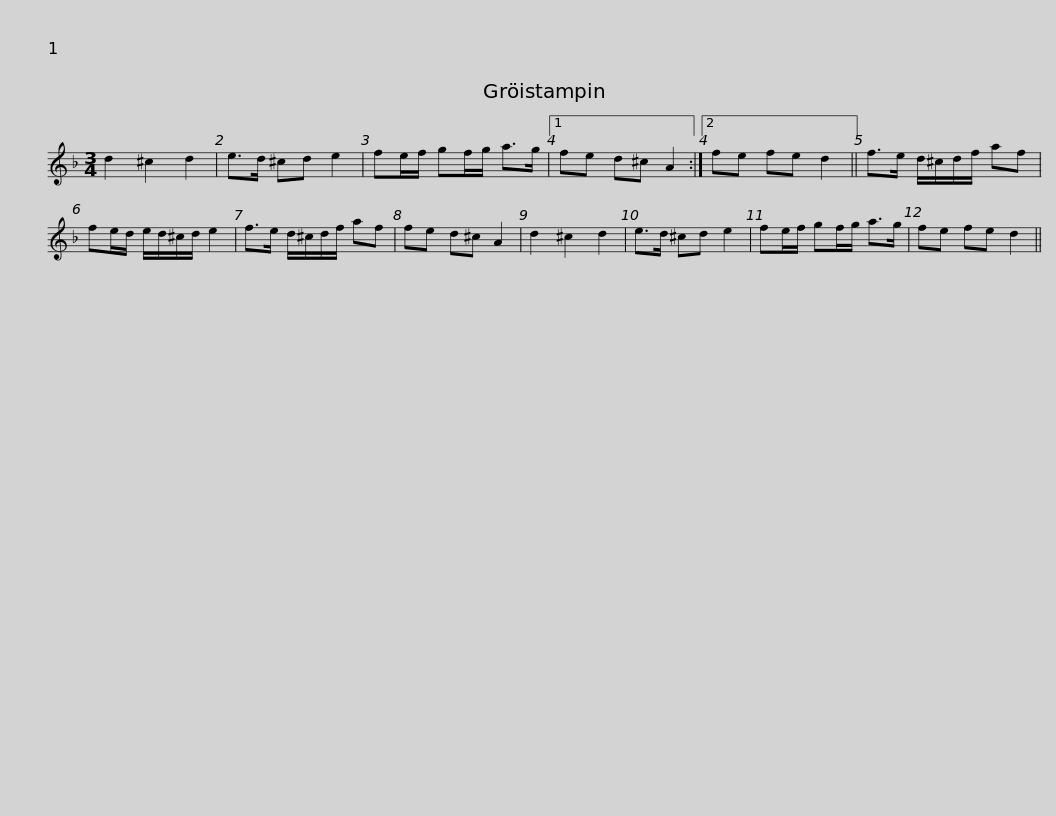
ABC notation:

X:1
L:1/8
M:3/4
I:linebreak $
K:Dmin
V:1 treble
V:1
 d2 ^c2 d2 | e>d ^cd e2 | fe/f/ gf/g/ a>g |1 fe d^c A2 :|2 fe fe d2 || %5
 f>e d/^c/d/f/ af |$ fe/d/ e/d/^c/d/ e2 | f>e d/^c/d/f/ af | fe d^c A2 | d2 ^c2 d2 | %10
 e>d ^cd e2 | fe/f/ gf/g/ a>g |$ fe fe d2 || %13
